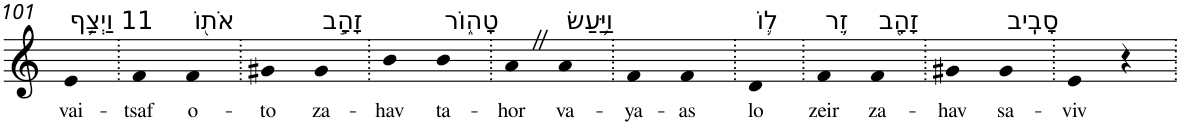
**kern	**text
*part1	*part1
*staff1	*staff1
*I"Piano	*
*I'Pno	*
!!LO:PB:g=z
*clefG2	*
*k[]	*
=101	=101
!LO:TX:a:t=11 וַיְצַ֥ף	!
!	!LO:LY:b
4e	vai-
=102.	=102.
!	!LO:LY:b
4f	-tsaf
!LO:TX:a:t=אֹת֖וֹ	!
!	!LO:LY:b
4f	o-
=103.	=103.
!	!LO:LY:b
4g#X	-to
!LO:TX:a:t=זָהָ֣ב	!
!	!LO:LY:b
4g#	za-
=104.	=104.
!	!LO:LY:b
4b	-hav
!LO:TX:a:t=טָה֑וֹר	!
!	!LO:LY:b
4b	ta-
=105.	=105.
!	!LO:LY:b
4aZ	-hor
!LO:TX:a:t=וַיַּ֥עַשׂ	!
!	!LO:LY:b
4a	va-
=106.	=106.
!	!LO:LY:b
4f	-ya-
!	!LO:LY:b
4f	-as
=107.	=107.
!LO:TX:a:t=ל֛וֹ	!
!	!LO:LY:b
4d	lo
=108.	=108.
!LO:TX:a:t=זֵ֥ר	!
!	!LO:LY:b
4f	zeir
!LO:TX:a:t=זָהָ֖ב	!
!	!LO:LY:b
4f	za-
=109.	=109.
!	!LO:LY:b
4g#X	-hav
!LO:TX:a:t=סָבִֽיב	!
!	!LO:LY:b
4g#	sa-
=110.	=110.
!	!LO:LY:b
4e	-viv
4r	.
=.	=.
*-	*-
